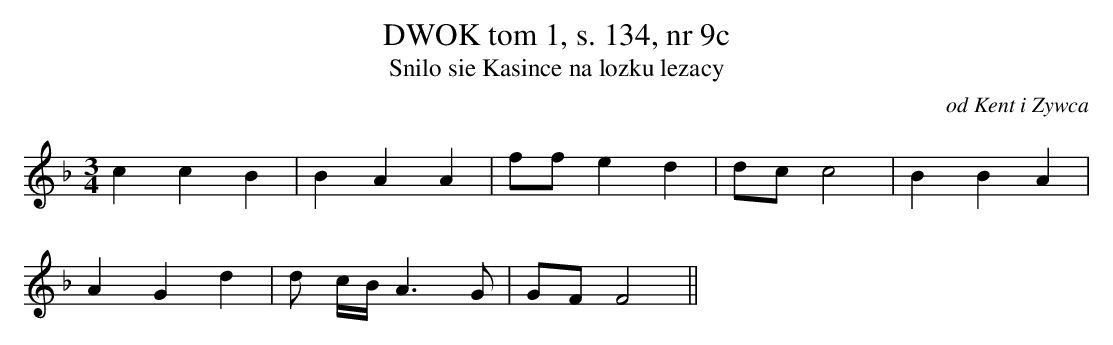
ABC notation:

X:1
T:DWOK tom 1, s. 134, nr 9c
T:Snilo sie Kasince na lozku lezacy
O:od Kent i Zywca
M:3/4
L:1/16
K:F
c4c4B4 | B4A4A4 | f2f2e4d4 | d2c2c8 |B4B4A4 |
 A4G4d4 | d2 cBA6G2 | G2F2F8||
